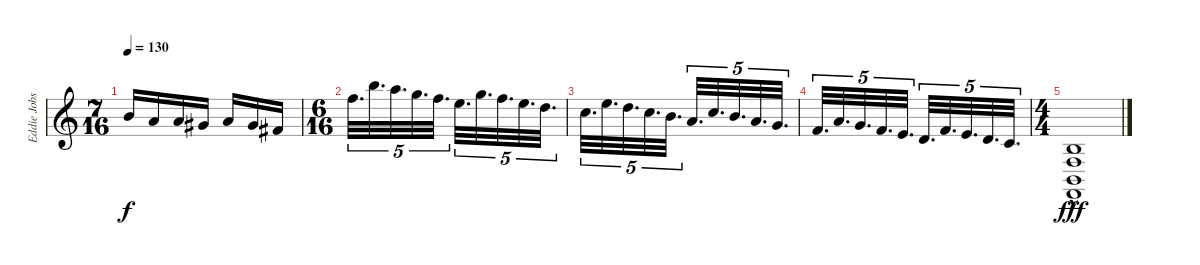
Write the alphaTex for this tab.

\track ("Eddie Jobson" "Eddie Jobs") {instrument fx3crystal}
\staff {score}
\tuning (E5 A4 E4 A3 E3 A2 C2) {hide}
\ts (7 16)
\tempo 130
\clef g2
\ks c
2.2.16{dy f} 0.2.16 0.2.16 4.3.16 0.2.16 4.3.16 2.3.16 |
\ts (6 16)
1.1.32{d tu (5 4)} 7.1.32{d tu (5 4)} 5.1.32{d tu (5 4)} 3.1.32{d tu (5 4)} 1.1.32{d tu (5 4)} 0.1.32{d tu (5 4)} 3.1.32{d tu (5 4)} 1.1.32{d tu (5 4)} 0.1.32{d tu (5 4)} 5.2.32{d tu (5 4)} |
3.2.32{d tu (5 4)} 0.1.32{d tu (5 4)} 5.2.32{d tu (5 4)} 3.2.32{d tu (5 4)} 2.2.32{d tu (5 4)} 0.2.32{d tu (5 4)} 3.2.32{d tu (5 4)} 2.2.32{d tu (5 4)} 0.2.32{d tu (5 4)} 3.3.32{d tu (5 4)} |
1.3.32{d tu (5 4)} 0.2.32{d tu (5 4)} 3.3.32{d tu (5 4)} 1.3.32{d tu (5 4)} 0.3.32{d tu (5 4)} 5.4.32{d tu (5 4)} 1.3.32{d tu (5 4)} 0.3.32{d tu (5 4)} 5.4.32{d tu (5 4)} 3.4.32{d tu (5 4)} |
\ts (4 4)
(2.4{hac} 1.5 2.6 5.7).1{dy fff}
